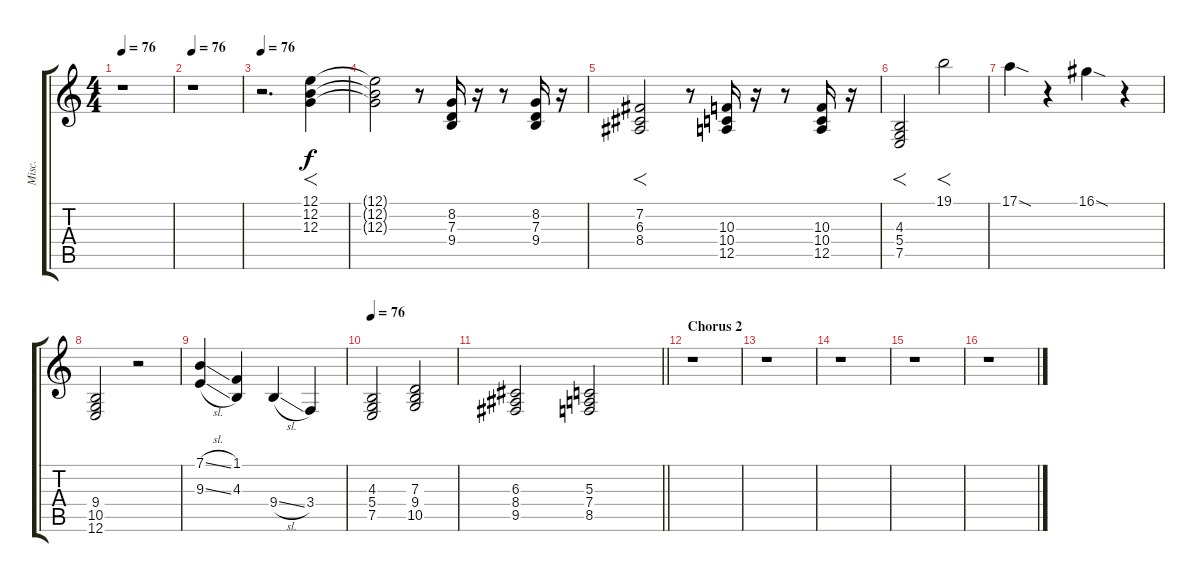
\track ("Misc." "Misc.") {instrument lead2sawtooth}
\staff {score tabs}
\tuning (E4 B3 G3 D3 A2 E2) {hide}
\ts (4 4)
\tempo 76
\clef g2
\ks c
r.1{dy f} |
\tempo 76
r.1 |
\tempo 76
r.2{d volume 10 instrument lead2sawtooth} (12.1 12.2 12.3).4{f} |
(12.1{t} 12.2{t} 12.3{t}).2 r.8 (8.2 7.3 9.4).16 r.16 r.8 (8.2 7.3 9.4).16 r.16 |
(7.2 6.3 8.4).2{f} r.8 (10.3 10.4 12.5).16 r.16 r.8 (10.3 10.4 12.5).16 r.16 |
(4.3 5.4 7.5).2{f} 19.1.2{f} |
17.1{sod}.4 r.4 16.1{sod}.4 r.4 |
(9.4 10.5 12.6).2 r.2 |
(7.1{sl} 9.3{sl}).4 (1.1 4.3).4 9.4{sl}.4 3.4.4 |
\tempo 76
(4.3 5.4 7.5).2{volume 10 instrument pad3polysynth} (7.3 9.4 10.5).2 |
\barLineRight lightlight
(6.3 8.4 9.5).2 (5.3 7.4 8.5).2 |
\section ("" "Chorus 2")
r.1 |
r.1 |
r.1 |
r.1 |
r.1
